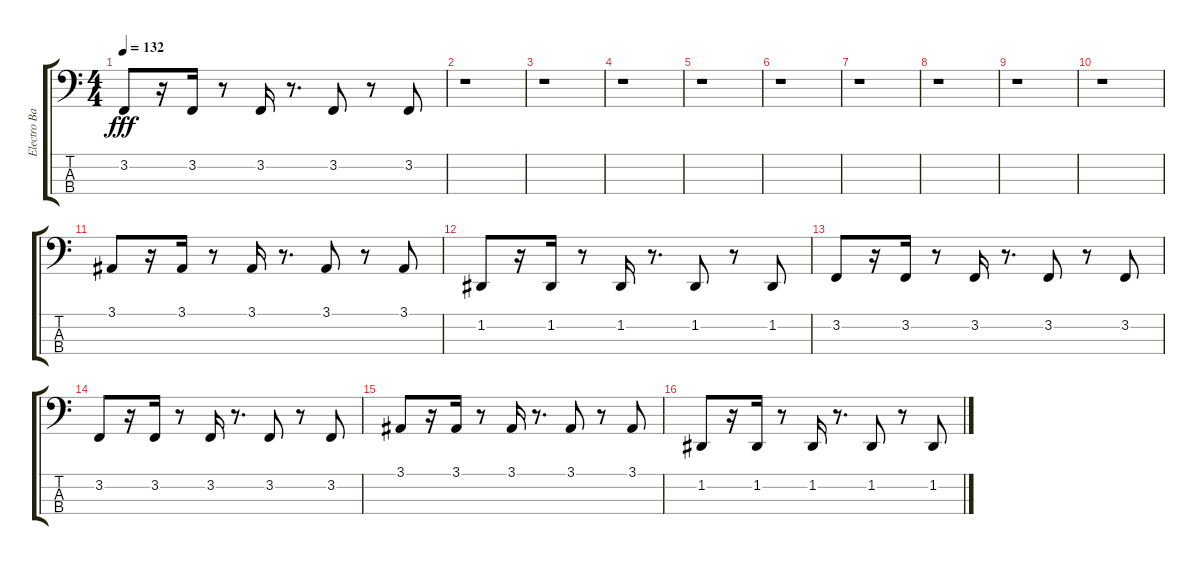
\track ("Electro Bass" "Electro Ba") {instrument lead8bassandlead}
\staff {score tabs}
\tuning (G2 D2 A1 E1) {hide}
\ts (4 4)
\tempo 132
\clef f4
\ks c
3.2.8{dy fff} r.16 3.2.16 r.8 3.2.16 r.8{d} 3.2.8 r.8 3.2.8 |
r.1 |
r.1 |
r.1 |
r.1 |
r.1 |
r.1 |
r.1 |
r.1 |
r.1 |
3.1.8 r.16 3.1.16 r.8 3.1.16 r.8{d} 3.1.8 r.8 3.1.8 |
1.2.8 r.16 1.2.16 r.8 1.2.16 r.8{d} 1.2.8 r.8 1.2.8 |
3.2.8 r.16 3.2.16 r.8 3.2.16 r.8{d} 3.2.8 r.8 3.2.8 |
3.2.8 r.16 3.2.16 r.8 3.2.16 r.8{d} 3.2.8 r.8 3.2.8 |
3.1.8 r.16 3.1.16 r.8 3.1.16 r.8{d} 3.1.8 r.8 3.1.8 |
1.2.8 r.16 1.2.16 r.8 1.2.16 r.8{d} 1.2.8 r.8 1.2.8
